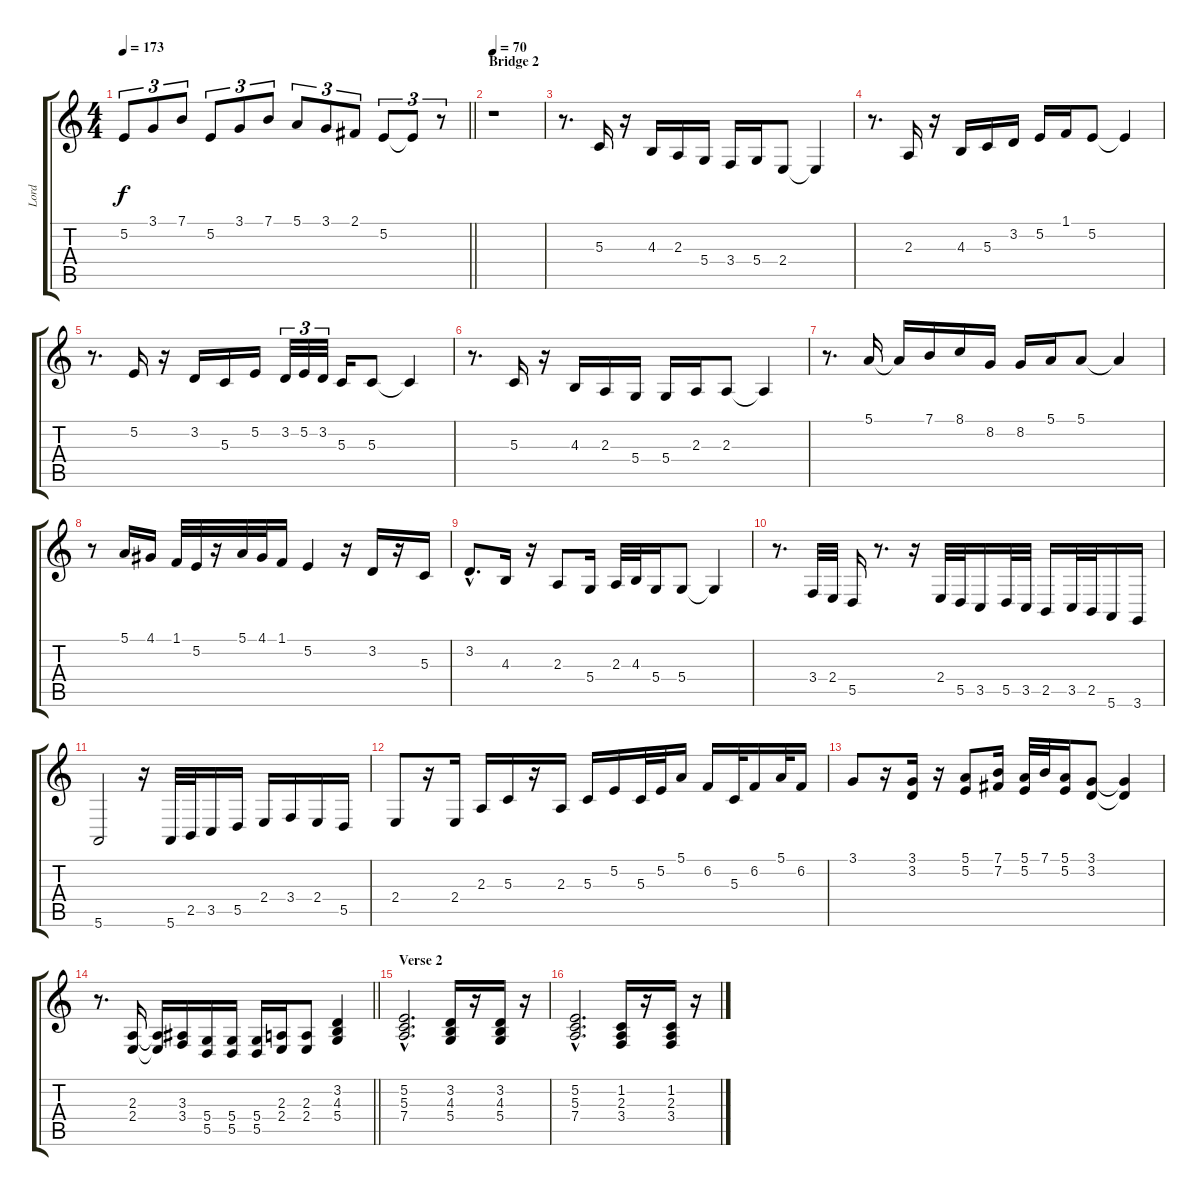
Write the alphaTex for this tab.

\track ("Lord" "Lord") {instrument marimba}
\staff {score tabs}
\tuning (E4 B3 G3 D3 A2 E2) {hide}
\ts (4 4)
\tempo 173
\clef g2
\barLineRight lightlight
\ks c
5.2.8{tu (3 2) dy f} 3.1.8{tu (3 2)} 7.1.8{tu (3 2)} 5.2.8{tu (3 2)} 3.1.8{tu (3 2)} 7.1.8{tu (3 2)} 5.1.8{tu (3 2)} 3.1.8{tu (3 2)} 2.1.8{tu (3 2)} 5.2.8{tu (3 2)} 5.2{t}.8{tu (3 2)} r.8{tu (3 2)} |
\section ("" "Bridge 2")
\tempo 70
r.1{instrument marimba} |
r.8{d} 5.3.16 r.16 4.3.16 2.3.16 5.4.16 3.4.16 5.4.16 2.4.8 2.4{t}.4 |
r.8{d} 2.3.16 r.16 4.3.16 5.3.16 3.2.16 5.2.16 1.1.16 5.2.8 5.2{t}.4 |
r.8{d} 5.2.16 r.16 3.2.16 5.3.16 5.2.16 3.2.32{tu (3 2)} 5.2.32{tu (3 2)} 3.2.32{tu (3 2)} 5.3.16 5.3.8 5.3{t}.4 |
r.8{d} 5.3.16 r.16 4.3.16 2.3.16 5.4.16 5.4.16 2.3.16 2.3.8 2.3{t}.4 |
r.8{d} 5.1.16 5.1{t}.16 7.1.16 8.1.16 8.2.16 8.2.16 5.1.16 5.1.8 5.1{t}.4 |
r.8 5.1.16 4.1.16 1.1.32 5.2.32 r.16 5.1.32 4.1.32 1.1.16 5.2.4 r.16 3.2.16 r.16 5.3.16 |
3.2{hac}.8{d} 4.3.16 r.16 2.3.8 5.4.16 2.3.32 4.3.32 5.4.16 5.4.8 5.4{t}.4 |
r.8{d} 3.4.32 2.4.32 5.5.16 r.8{d} r.16 2.4.32 5.5.32 3.5.16 5.5.32 3.5.32 2.5.16 3.5.32 2.5.32 5.6.16 3.6.16 |
5.6.2 r.16 5.6.32 2.5.32 3.5.16 5.5.16 2.4.16 3.4.16 2.4.16 5.5.16 |
2.4.8 r.16 2.4.16 2.3.16 5.3.16 r.16 2.3.16 5.3.16 5.2.16 5.3.32 5.2.32 5.1.16 6.2.16 5.3.32 6.2.16 5.1.32 6.2.16 |
3.1.8 r.16 (3.1 3.2).16 r.16 (5.1 5.2).8 (7.1 7.2).16 (5.1 5.2).32 7.1.32 (5.1 5.2).16 (3.1 3.2).8 (3.1{t} 3.2{t}).4 |
\barLineRight lightlight
r.8{d} (2.3 2.4).16 (2.3{t} 2.4{t}).16 (3.3 3.4).16 (5.4 5.5).16 (5.4 5.5).16 (5.4 5.5).16 (2.3 2.4).16 (2.3 2.4).8 (3.2 4.3 5.4).4 |
\section ("" "Verse 2")
(5.2{hac} 5.3{hac} 7.4{hac}).2{d} (3.2 4.3 5.4).16 r.16 (3.2 4.3 5.4).16 r.16 |
(5.2{hac} 5.3{hac} 7.4{hac}).2{d} (1.2 2.3 3.4).16 r.16 (1.2 2.3 3.4).16 r.16
